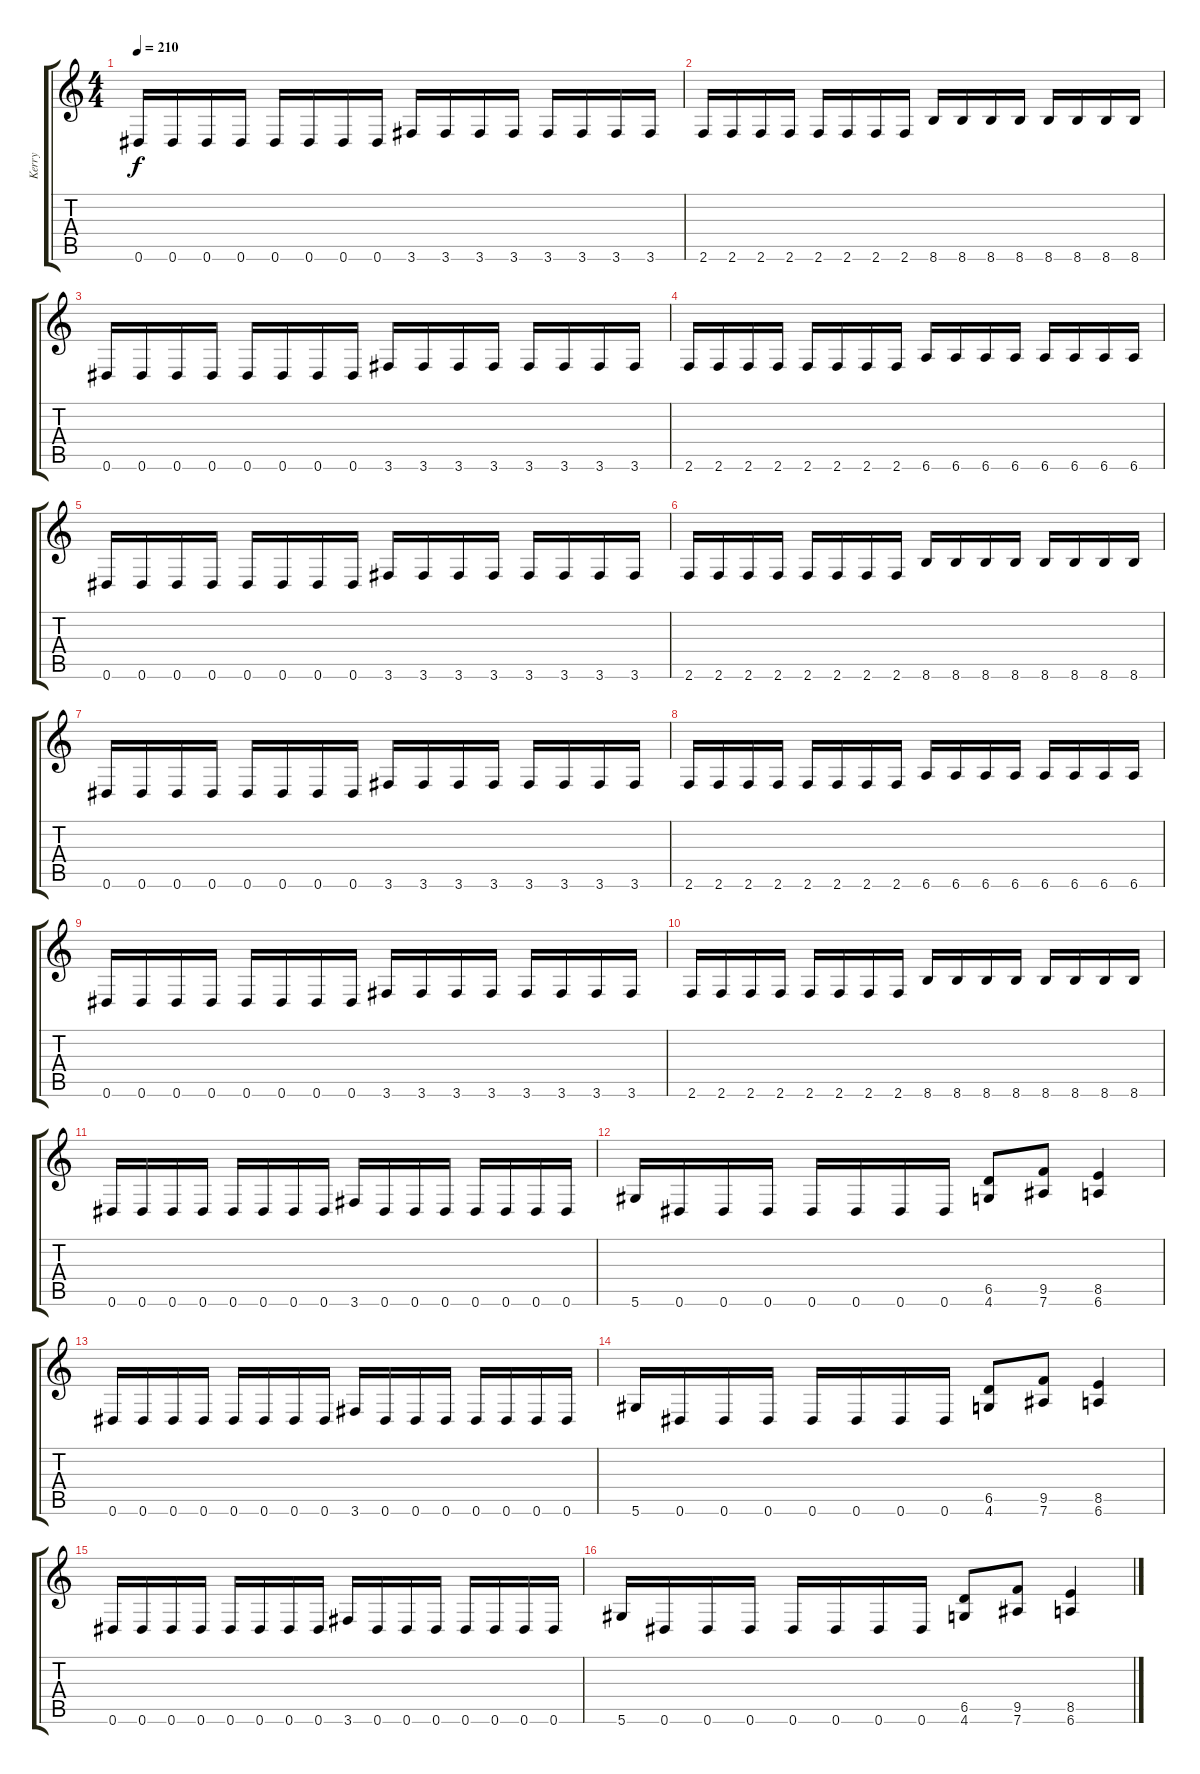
\track ("Kerry" "Kerry") {instrument distortionguitar}
\staff {score tabs}
\tuning (Eb4 Bb3 Gb3 Db3 Ab2 Eb2) {hide}
\ts (4 4)
\tempo 210
\clef g2
\ks c
0.6.16{dy f} 0.6.16 0.6.16 0.6.16 0.6.16 0.6.16 0.6.16 0.6.16 3.6.16 3.6.16 3.6.16 3.6.16 3.6.16 3.6.16 3.6.16 3.6.16 |
2.6.16 2.6.16 2.6.16 2.6.16 2.6.16 2.6.16 2.6.16 2.6.16 8.6.16 8.6.16 8.6.16 8.6.16 8.6.16 8.6.16 8.6.16 8.6.16 |
0.6.16 0.6.16 0.6.16 0.6.16 0.6.16 0.6.16 0.6.16 0.6.16 3.6.16 3.6.16 3.6.16 3.6.16 3.6.16 3.6.16 3.6.16 3.6.16 |
2.6.16 2.6.16 2.6.16 2.6.16 2.6.16 2.6.16 2.6.16 2.6.16 6.6.16 6.6.16 6.6.16 6.6.16 6.6.16 6.6.16 6.6.16 6.6.16 |
0.6.16 0.6.16 0.6.16 0.6.16 0.6.16 0.6.16 0.6.16 0.6.16 3.6.16 3.6.16 3.6.16 3.6.16 3.6.16 3.6.16 3.6.16 3.6.16 |
2.6.16 2.6.16 2.6.16 2.6.16 2.6.16 2.6.16 2.6.16 2.6.16 8.6.16 8.6.16 8.6.16 8.6.16 8.6.16 8.6.16 8.6.16 8.6.16 |
0.6.16 0.6.16 0.6.16 0.6.16 0.6.16 0.6.16 0.6.16 0.6.16 3.6.16 3.6.16 3.6.16 3.6.16 3.6.16 3.6.16 3.6.16 3.6.16 |
2.6.16 2.6.16 2.6.16 2.6.16 2.6.16 2.6.16 2.6.16 2.6.16 6.6.16 6.6.16 6.6.16 6.6.16 6.6.16 6.6.16 6.6.16 6.6.16 |
0.6.16 0.6.16 0.6.16 0.6.16 0.6.16 0.6.16 0.6.16 0.6.16 3.6.16 3.6.16 3.6.16 3.6.16 3.6.16 3.6.16 3.6.16 3.6.16 |
2.6.16 2.6.16 2.6.16 2.6.16 2.6.16 2.6.16 2.6.16 2.6.16 8.6.16 8.6.16 8.6.16 8.6.16 8.6.16 8.6.16 8.6.16 8.6.16 |
0.6.16 0.6.16 0.6.16 0.6.16 0.6.16 0.6.16 0.6.16 0.6.16 3.6.16 0.6.16 0.6.16 0.6.16 0.6.16 0.6.16 0.6.16 0.6.16 |
5.6.16 0.6.16 0.6.16 0.6.16 0.6.16 0.6.16 0.6.16 0.6.16 (6.5 4.6).8 (9.5 7.6).8 (8.5 6.6).4 |
0.6.16 0.6.16 0.6.16 0.6.16 0.6.16 0.6.16 0.6.16 0.6.16 3.6.16 0.6.16 0.6.16 0.6.16 0.6.16 0.6.16 0.6.16 0.6.16 |
5.6.16 0.6.16 0.6.16 0.6.16 0.6.16 0.6.16 0.6.16 0.6.16 (6.5 4.6).8 (9.5 7.6).8 (8.5 6.6).4 |
0.6.16 0.6.16 0.6.16 0.6.16 0.6.16 0.6.16 0.6.16 0.6.16 3.6.16 0.6.16 0.6.16 0.6.16 0.6.16 0.6.16 0.6.16 0.6.16 |
5.6.16 0.6.16 0.6.16 0.6.16 0.6.16 0.6.16 0.6.16 0.6.16 (6.5 4.6).8 (9.5 7.6).8 (8.5 6.6).4
